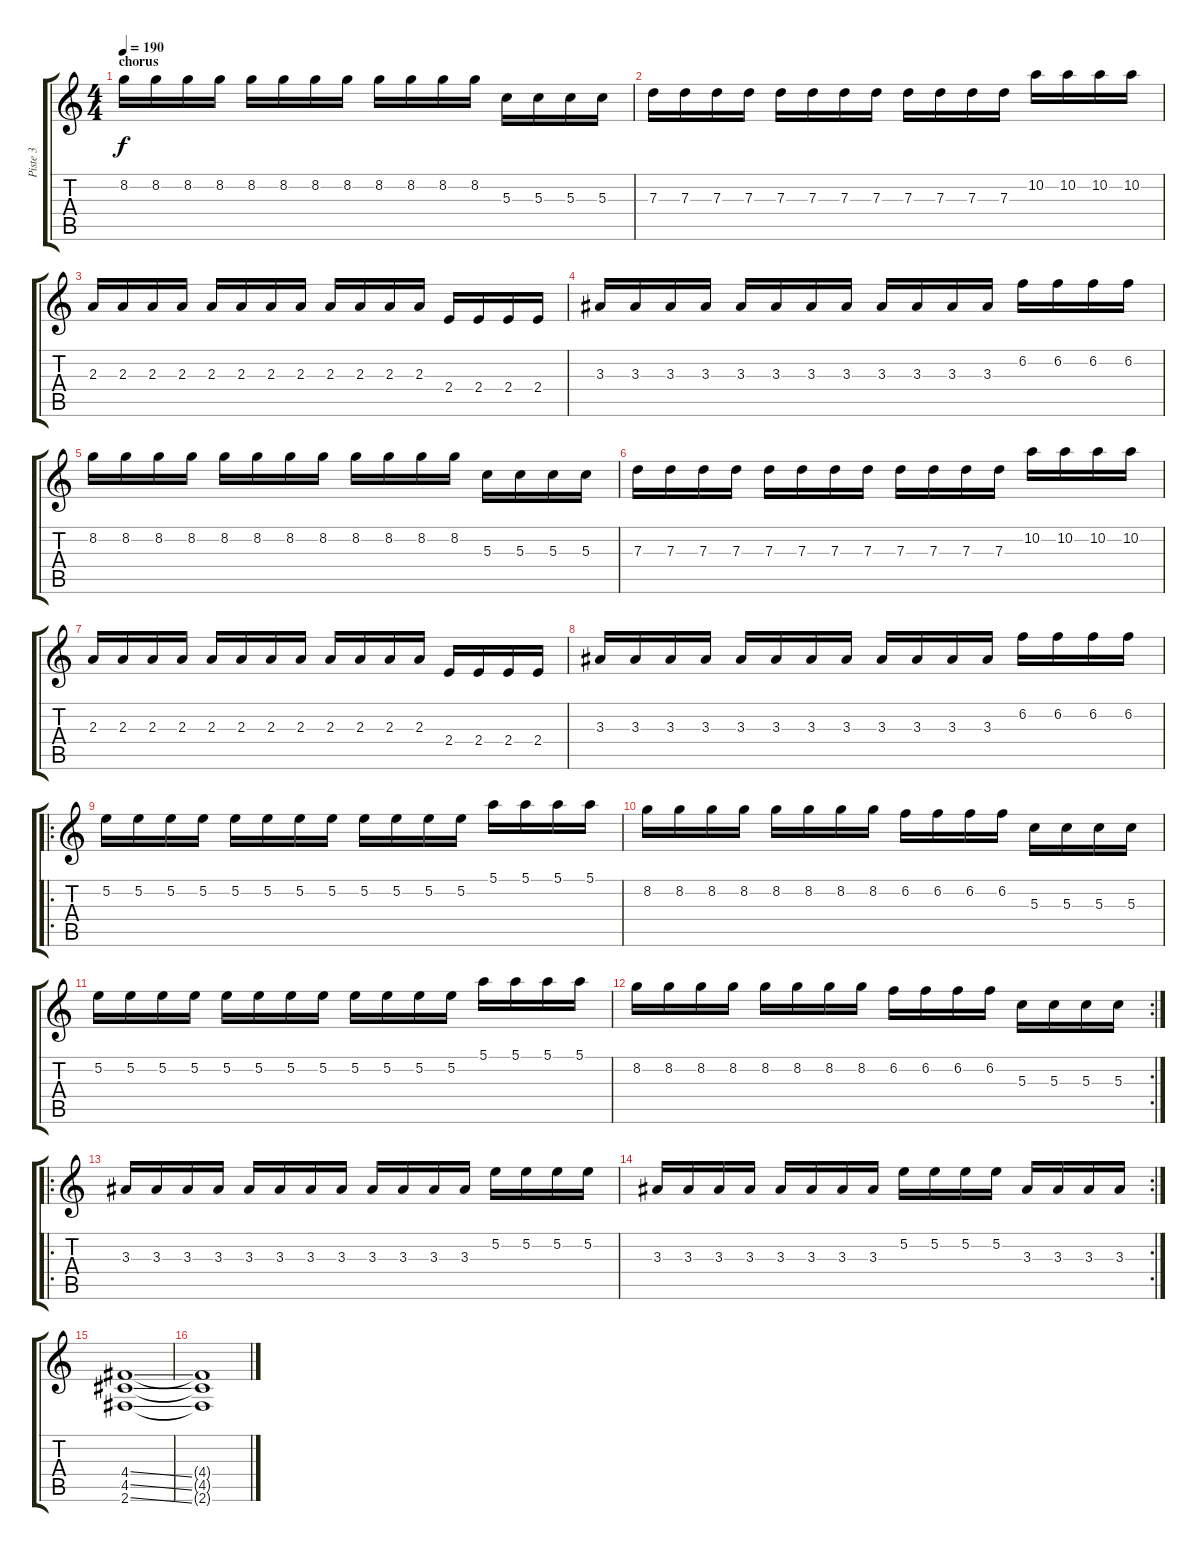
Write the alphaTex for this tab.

\track ("Piste 3" "Piste 3") {instrument distortionguitar}
\staff {score tabs}
\tuning (E4 B3 G3 D3 A2 E2) {hide}
\ts (4 4)
\section ("" "chorus")
\tempo 190
\clef g2
\ks c
8.2.16{dy f} 8.2.16 8.2.16 8.2.16 8.2.16 8.2.16 8.2.16 8.2.16 8.2.16 8.2.16 8.2.16 8.2.16 5.3.16 5.3.16 5.3.16 5.3.16 |
7.3.16 7.3.16 7.3.16 7.3.16 7.3.16 7.3.16 7.3.16 7.3.16 7.3.16 7.3.16 7.3.16 7.3.16 10.2.16 10.2.16 10.2.16 10.2.16 |
2.3.16 2.3.16 2.3.16 2.3.16 2.3.16 2.3.16 2.3.16 2.3.16 2.3.16 2.3.16 2.3.16 2.3.16 2.4.16 2.4.16 2.4.16 2.4.16 |
3.3.16 3.3.16 3.3.16 3.3.16 3.3.16 3.3.16 3.3.16 3.3.16 3.3.16 3.3.16 3.3.16 3.3.16 6.2.16 6.2.16 6.2.16 6.2.16 |
8.2.16 8.2.16 8.2.16 8.2.16 8.2.16 8.2.16 8.2.16 8.2.16 8.2.16 8.2.16 8.2.16 8.2.16 5.3.16 5.3.16 5.3.16 5.3.16 |
7.3.16 7.3.16 7.3.16 7.3.16 7.3.16 7.3.16 7.3.16 7.3.16 7.3.16 7.3.16 7.3.16 7.3.16 10.2.16 10.2.16 10.2.16 10.2.16 |
2.3.16 2.3.16 2.3.16 2.3.16 2.3.16 2.3.16 2.3.16 2.3.16 2.3.16 2.3.16 2.3.16 2.3.16 2.4.16 2.4.16 2.4.16 2.4.16 |
3.3.16 3.3.16 3.3.16 3.3.16 3.3.16 3.3.16 3.3.16 3.3.16 3.3.16 3.3.16 3.3.16 3.3.16 6.2.16 6.2.16 6.2.16 6.2.16 |
\ro
5.2.16 5.2.16 5.2.16 5.2.16 5.2.16 5.2.16 5.2.16 5.2.16 5.2.16 5.2.16 5.2.16 5.2.16 5.1.16 5.1.16 5.1.16 5.1.16 |
8.2.16 8.2.16 8.2.16 8.2.16 8.2.16 8.2.16 8.2.16 8.2.16 6.2.16 6.2.16 6.2.16 6.2.16 5.3.16 5.3.16 5.3.16 5.3.16 |
5.2.16 5.2.16 5.2.16 5.2.16 5.2.16 5.2.16 5.2.16 5.2.16 5.2.16 5.2.16 5.2.16 5.2.16 5.1.16 5.1.16 5.1.16 5.1.16 |
\rc 2
8.2.16 8.2.16 8.2.16 8.2.16 8.2.16 8.2.16 8.2.16 8.2.16 6.2.16 6.2.16 6.2.16 6.2.16 5.3.16 5.3.16 5.3.16 5.3.16 |
\ro
3.3.16 3.3.16 3.3.16 3.3.16 3.3.16 3.3.16 3.3.16 3.3.16 3.3.16 3.3.16 3.3.16 3.3.16 5.2.16 5.2.16 5.2.16 5.2.16 |
\rc 2
3.3.16 3.3.16 3.3.16 3.3.16 3.3.16 3.3.16 3.3.16 3.3.16 5.2.16 5.2.16 5.2.16 5.2.16 3.3.16 3.3.16 3.3.16 3.3.16 |
(4.4{ss} 4.5{ss} 2.6{ss}).1 |
(4.4{t} 4.5{t} 2.6{t}).1
